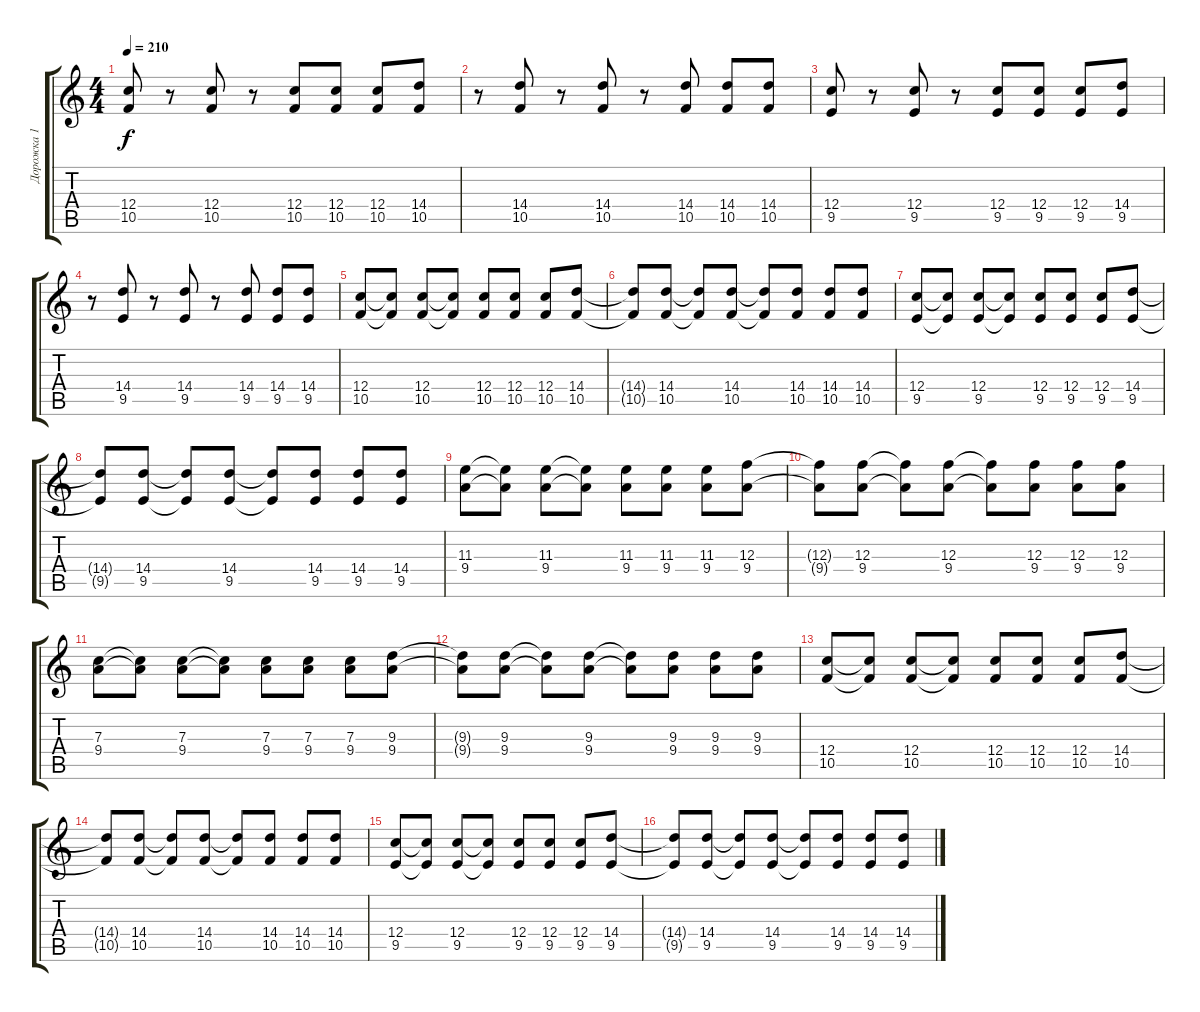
\track ("Дорожка 1" "Дорожка 1") {instrument overdrivenguitar}
\staff {score tabs}
\tuning (D4 A3 F3 C3 G2 C2) {hide}
\ts (4 4)
\tempo 210
\clef g2
\ks c
(12.4 10.5).8{dy f} r.8 (12.4 10.5).8 r.8 (12.4 10.5).8 (12.4 10.5).8 (12.4 10.5).8 (14.4 10.5).8 |
r.8 (14.4 10.5).8 r.8 (14.4 10.5).8 r.8 (14.4 10.5).8 (14.4 10.5).8 (14.4 10.5).8 |
(12.4 9.5).8 r.8 (12.4 9.5).8 r.8 (12.4 9.5).8 (12.4 9.5).8 (12.4 9.5).8 (14.4 9.5).8 |
r.8 (14.4 9.5).8 r.8 (14.4 9.5).8 r.8 (14.4 9.5).8 (14.4 9.5).8 (14.4 9.5).8 |
(12.4 10.5).8 (12.4{t} 10.5{t}).8 (12.4 10.5).8 (12.4{t} 10.5{t}).8 (12.4 10.5).8 (12.4 10.5).8 (12.4 10.5).8 (14.4 10.5).8 |
(14.4{t} 10.5{t}).8 (14.4 10.5).8 (14.4{t} 10.5{t}).8 (14.4 10.5).8 (14.4{t} 10.5{t}).8 (14.4 10.5).8 (14.4 10.5).8 (14.4 10.5).8 |
(12.4 9.5).8 (12.4{t} 9.5{t}).8 (12.4 9.5).8 (12.4{t} 9.5{t}).8 (12.4 9.5).8 (12.4 9.5).8 (12.4 9.5).8 (14.4 9.5).8 |
(14.4{t} 9.5{t}).8 (14.4 9.5).8 (14.4{t} 9.5{t}).8 (14.4 9.5).8 (14.4{t} 9.5{t}).8 (14.4 9.5).8 (14.4 9.5).8 (14.4 9.5).8 |
(11.3 9.4).8 (11.3{t} 9.4{t}).8 (11.3 9.4).8 (11.3{t} 9.4{t}).8 (11.3 9.4).8 (11.3 9.4).8 (11.3 9.4).8 (12.3 9.4).8 |
(12.3{t} 9.4{t}).8 (12.3 9.4).8 (12.3{t} 9.4{t}).8 (12.3 9.4).8 (12.3{t} 9.4{t}).8 (12.3 9.4).8 (12.3 9.4).8 (12.3 9.4).8 |
(7.3 9.4).8 (7.3{t} 9.4{t}).8 (7.3 9.4).8 (7.3{t} 9.4{t}).8 (7.3 9.4).8 (7.3 9.4).8 (7.3 9.4).8 (9.3 9.4).8 |
(9.3{t} 9.4{t}).8 (9.3 9.4).8 (9.3{t} 9.4{t}).8 (9.3 9.4).8 (9.3{t} 9.4{t}).8 (9.3 9.4).8 (9.3 9.4).8 (9.3 9.4).8 |
(12.4 10.5).8 (12.4{t} 10.5{t}).8 (12.4 10.5).8 (12.4{t} 10.5{t}).8 (12.4 10.5).8 (12.4 10.5).8 (12.4 10.5).8 (14.4 10.5).8 |
(14.4{t} 10.5{t}).8 (14.4 10.5).8 (14.4{t} 10.5{t}).8 (14.4 10.5).8 (14.4{t} 10.5{t}).8 (14.4 10.5).8 (14.4 10.5).8 (14.4 10.5).8 |
(12.4 9.5).8 (12.4{t} 9.5{t}).8 (12.4 9.5).8 (12.4{t} 9.5{t}).8 (12.4 9.5).8 (12.4 9.5).8 (12.4 9.5).8 (14.4 9.5).8 |
(14.4{t} 9.5{t}).8 (14.4 9.5).8 (14.4{t} 9.5{t}).8 (14.4 9.5).8 (14.4{t} 9.5{t}).8 (14.4 9.5).8 (14.4 9.5).8 (14.4 9.5).8
